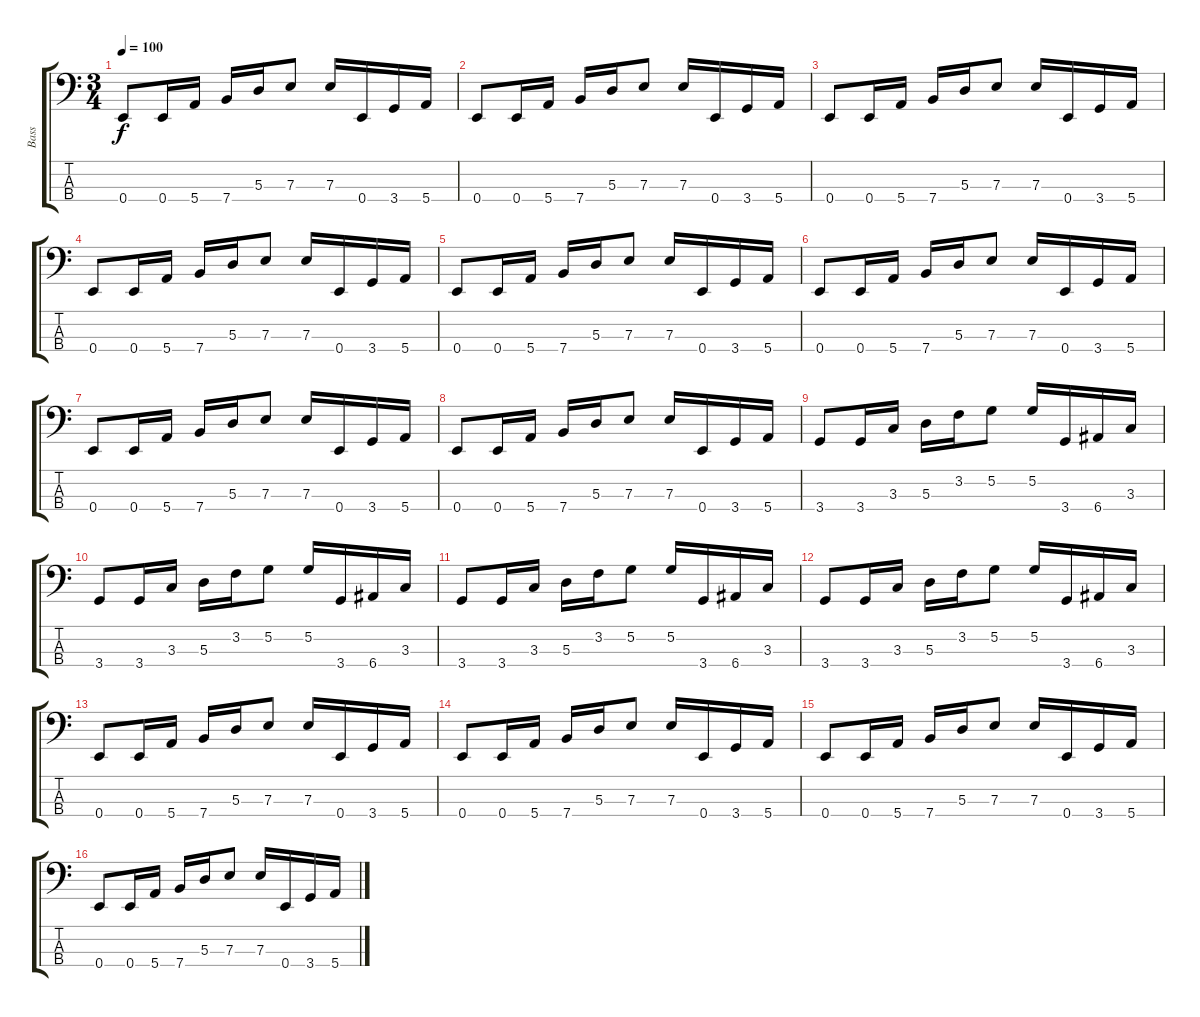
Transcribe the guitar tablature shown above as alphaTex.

\track ("Bass" "Bass") {instrument electricbassfinger}
\staff {score tabs}
\tuning (G2 D2 A1 E1) {hide}
\ts (3 4)
\tempo 100
\clef f4
\ks c
0.4.8{dy f} 0.4.16 5.4.16 7.4.16 5.3.16 7.3.8 7.3.16 0.4.16 3.4.16 5.4.16 |
0.4.8 0.4.16 5.4.16 7.4.16 5.3.16 7.3.8 7.3.16 0.4.16 3.4.16 5.4.16 |
0.4.8 0.4.16 5.4.16 7.4.16 5.3.16 7.3.8 7.3.16 0.4.16 3.4.16 5.4.16 |
0.4.8 0.4.16 5.4.16 7.4.16 5.3.16 7.3.8 7.3.16 0.4.16 3.4.16 5.4.16 |
0.4.8 0.4.16 5.4.16 7.4.16 5.3.16 7.3.8 7.3.16 0.4.16 3.4.16 5.4.16 |
0.4.8 0.4.16 5.4.16 7.4.16 5.3.16 7.3.8 7.3.16 0.4.16 3.4.16 5.4.16 |
0.4.8 0.4.16 5.4.16 7.4.16 5.3.16 7.3.8 7.3.16 0.4.16 3.4.16 5.4.16 |
0.4.8 0.4.16 5.4.16 7.4.16 5.3.16 7.3.8 7.3.16 0.4.16 3.4.16 5.4.16 |
3.4.8 3.4.16 3.3.16 5.3.16 3.2.16 5.2.8 5.2.16 3.4.16 6.4.16 3.3.16 |
3.4.8 3.4.16 3.3.16 5.3.16 3.2.16 5.2.8 5.2.16 3.4.16 6.4.16 3.3.16 |
3.4.8 3.4.16 3.3.16 5.3.16 3.2.16 5.2.8 5.2.16 3.4.16 6.4.16 3.3.16 |
3.4.8 3.4.16 3.3.16 5.3.16 3.2.16 5.2.8 5.2.16 3.4.16 6.4.16 3.3.16 |
0.4.8 0.4.16 5.4.16 7.4.16 5.3.16 7.3.8 7.3.16 0.4.16 3.4.16 5.4.16 |
0.4.8 0.4.16 5.4.16 7.4.16 5.3.16 7.3.8 7.3.16 0.4.16 3.4.16 5.4.16 |
0.4.8 0.4.16 5.4.16 7.4.16 5.3.16 7.3.8 7.3.16 0.4.16 3.4.16 5.4.16 |
0.4.8 0.4.16 5.4.16 7.4.16 5.3.16 7.3.8 7.3.16 0.4.16 3.4.16 5.4.16
